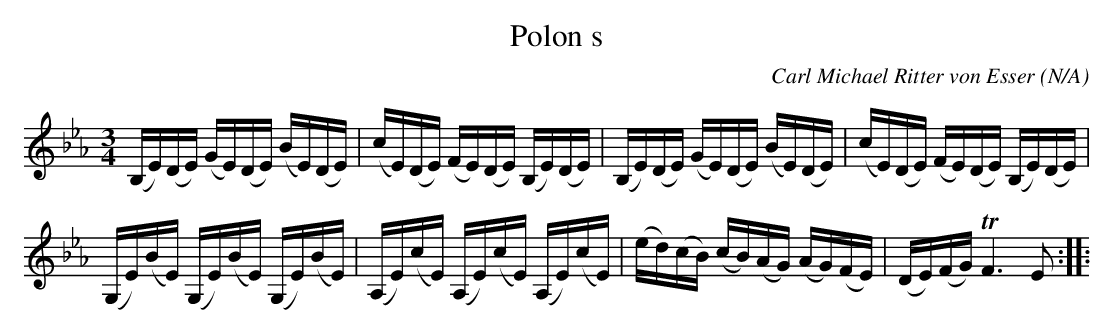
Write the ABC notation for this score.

X:1
T:Polon s
C:Carl Michael Ritter von Esser
O:N/A
M:3/4
L:1/16
K:Eb
 (B,E)(DE) (GE)(DE) (BE)(DE) |(cE)(DE) (FE)(DE) (B,E)(DE) | (B,E)(DE) (GE)(DE) (BE)(DE) |(cE)(DE) (FE)(DE) (B,E)(DE)|
(G,E)(BE) (G,E)(BE) (G,E)(BE)| (A,E)(cE) (A,E)(cE) (A,E)(cE)| (ed)(cB) (cB)(AG) (AG)(FE)| (DE)(FG)TF6 E2  :|
|:
